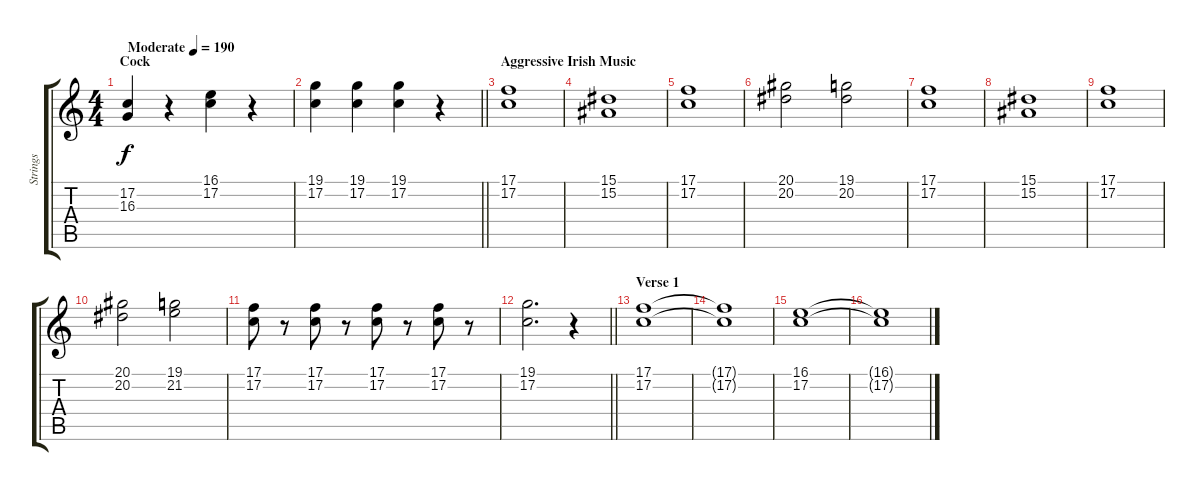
\track ("Strings" "Strings") {instrument stringensemble1}
\staff {score tabs}
\tuning (C4 G3 Eb3 Bb2 F2 C2) {hide}
\ts (4 4)
\section ("" "Cock")
\tempo (190 "Moderate")
\clef g2
\ks c
(17.2 16.3).4{dy f instrument stringensemble1} r.4 (16.1 17.2).4 r.4 |
\barLineRight lightlight
(19.1 17.2).4 (19.1 17.2).4 (19.1 17.2).4 r.4 |
\section ("" "Aggressive Irish Music")
(17.1 17.2).1 |
(15.1 15.2).1 |
(17.1 17.2).1 |
(20.1 20.2).2 (19.1 20.2).2 |
(17.1 17.2).1 |
(15.1 15.2).1 |
(17.1 17.2).1 |
(20.1 20.2).2 (19.1 21.2).2 |
(17.1 17.2).8 r.8 (17.1 17.2).8 r.8 (17.1 17.2).8 r.8 (17.1 17.2).8 r.8 |
\barLineRight lightlight
(19.1 17.2).2{d} r.4 |
\section ("" "Verse 1")
(17.1 17.2).1 |
(17.1{t} 17.2{t}).1 |
(16.1 17.2).1 |
(16.1{t} 17.2{t}).1
